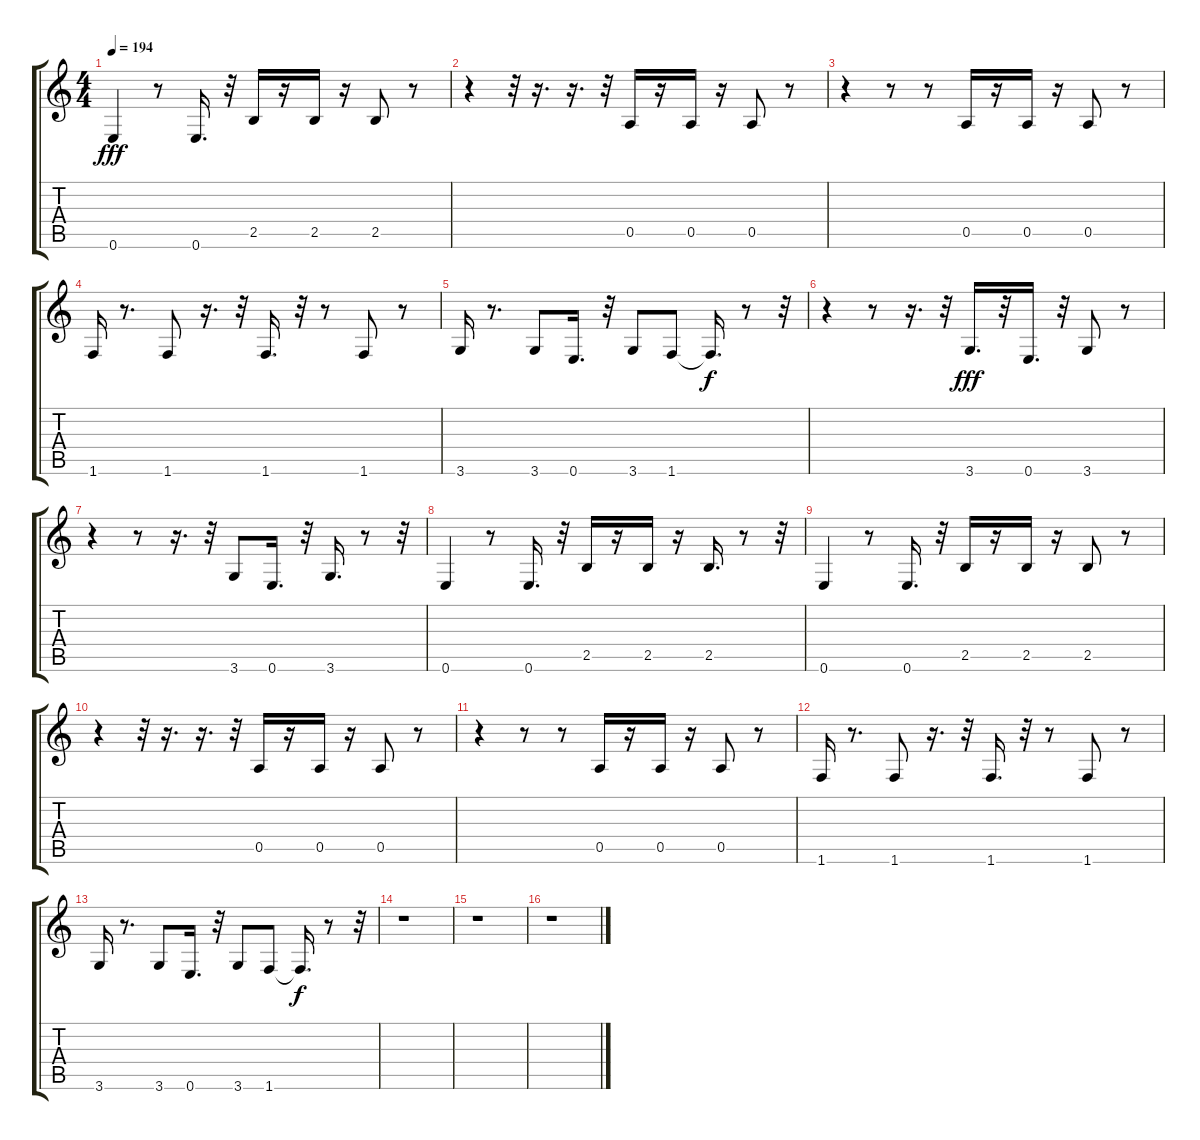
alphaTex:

\track "" {instrument electricbassfinger}
\staff {score tabs}
\tuning (E4 B3 G3 D3 A2 E2) {hide}
\ts (4 4)
\tempo 194
\clef g2
\ks c
0.6.4{dy fff} r.8 0.6.16{d} r.32 2.5.16 r.16 2.5.16 r.16 2.5.8 r.8 |
r.4 r.32 r.16{d} r.16{d} r.32 0.5.16 r.16 0.5.16 r.16 0.5.8 r.8 |
r.4 r.8 r.8 0.5.16 r.16 0.5.16 r.16 0.5.8 r.8 |
1.6.16 r.8{d} 1.6.8 r.16{d} r.32 1.6.16{d} r.32 r.8 1.6.8 r.8 |
3.6.16 r.8{d} 3.6.8 0.6.16{d} r.32 3.6.8 1.6.8 1.6{t}.16{d dy f} r.8 r.32 |
r.4 r.8 r.16{d} r.32 3.6.16{d dy fff} r.32 0.6.16{d} r.32 3.6.8 r.8 |
r.4 r.8 r.16{d} r.32 3.6.8 0.6.16{d} r.32 3.6.16{d} r.8 r.32 |
0.6.4 r.8 0.6.16{d} r.32 2.5.16 r.16 2.5.16 r.16 2.5.16{d} r.8 r.32 |
0.6.4 r.8 0.6.16{d} r.32 2.5.16 r.16 2.5.16 r.16 2.5.8 r.8 |
r.4 r.32 r.16{d} r.16{d} r.32 0.5.16 r.16 0.5.16 r.16 0.5.8 r.8 |
r.4 r.8 r.8 0.5.16 r.16 0.5.16 r.16 0.5.8 r.8 |
1.6.16 r.8{d} 1.6.8 r.16{d} r.32 1.6.16{d} r.32 r.8 1.6.8 r.8 |
3.6.16 r.8{d} 3.6.8 0.6.16{d} r.32 3.6.8 1.6.8 1.6{t}.16{d dy f} r.8 r.32 |
r.1 |
r.1 |
r.1
